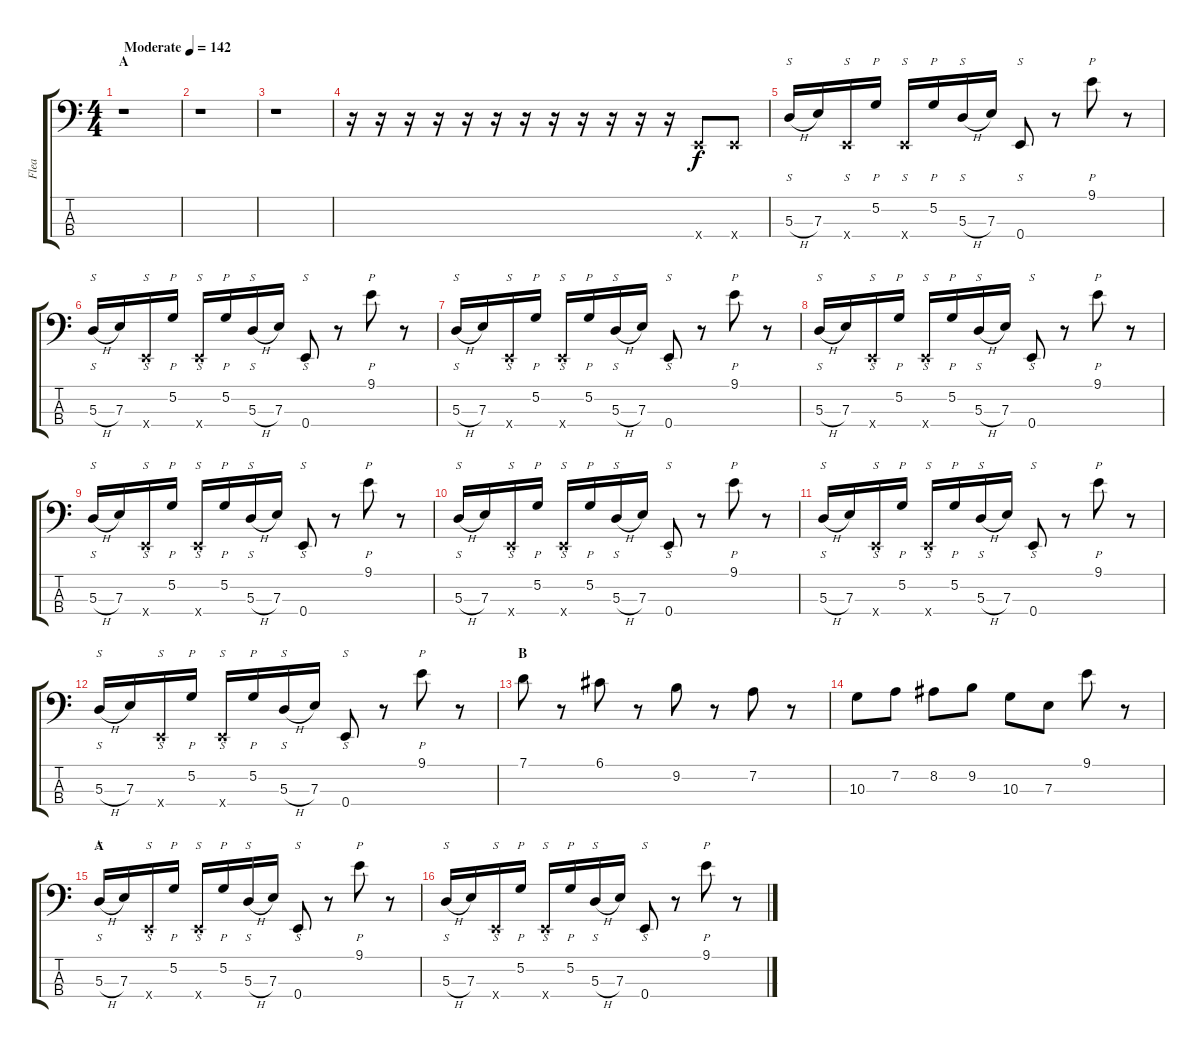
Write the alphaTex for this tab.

\track ("Flea" "Flea") {instrument slapbass1}
\staff {score tabs}
\tuning (G2 D2 A1 E1) {hide}
\ts (4 4)
\section ("" "A")
\tempo (142 "Moderate")
\clef f4
\ks c
r.1{dy f instrument slapbass1} |
r.1 |
r.1 |
r.16 r.16 r.16 r.16 r.16 r.16 r.16 r.16 r.16 r.16 r.16 r.16 0.4{x}.8 0.4{x}.8 |
5.3{h}.16{s} 7.3.16 0.4{x}.16{s} 5.2.16{p} 0.4{x}.16{s} 5.2.16{p} 5.3{h}.16{s} 7.3.16 0.4.8{s} r.8 9.1.8{p} r.8 |
5.3{h}.16{s} 7.3.16 0.4{x}.16{s} 5.2.16{p} 0.4{x}.16{s} 5.2.16{p} 5.3{h}.16{s} 7.3.16 0.4.8{s} r.8 9.1.8{p} r.8 |
5.3{h}.16{s} 7.3.16 0.4{x}.16{s} 5.2.16{p} 0.4{x}.16{s} 5.2.16{p} 5.3{h}.16{s} 7.3.16 0.4.8{s} r.8 9.1.8{p} r.8 |
5.3{h}.16{s} 7.3.16 0.4{x}.16{s} 5.2.16{p} 0.4{x}.16{s} 5.2.16{p} 5.3{h}.16{s} 7.3.16 0.4.8{s} r.8 9.1.8{p} r.8 |
5.3{h}.16{s} 7.3.16 0.4{x}.16{s} 5.2.16{p} 0.4{x}.16{s} 5.2.16{p} 5.3{h}.16{s} 7.3.16 0.4.8{s} r.8 9.1.8{p} r.8 |
5.3{h}.16{s} 7.3.16 0.4{x}.16{s} 5.2.16{p} 0.4{x}.16{s} 5.2.16{p} 5.3{h}.16{s} 7.3.16 0.4.8{s} r.8 9.1.8{p} r.8 |
5.3{h}.16{s} 7.3.16 0.4{x}.16{s} 5.2.16{p} 0.4{x}.16{s} 5.2.16{p} 5.3{h}.16{s} 7.3.16 0.4.8{s} r.8 9.1.8{p} r.8 |
5.3{h}.16{s} 7.3.16 0.4{x}.16{s} 5.2.16{p} 0.4{x}.16{s} 5.2.16{p} 5.3{h}.16{s} 7.3.16 0.4.8{s} r.8 9.1.8{p} r.8 |
\section ("" "B")
7.1.8 r.8 6.1.8 r.8 9.2.8 r.8 7.2.8 r.8 |
10.3.8 7.2.8 8.2.8 9.2.8 10.3.8 7.3.8 9.1.8 r.8 |
\section ("" "A")
5.3{h}.16{s} 7.3.16 0.4{x}.16{s} 5.2.16{p} 0.4{x}.16{s} 5.2.16{p} 5.3{h}.16{s} 7.3.16 0.4.8{s} r.8 9.1.8{p} r.8 |
5.3{h}.16{s} 7.3.16 0.4{x}.16{s} 5.2.16{p} 0.4{x}.16{s} 5.2.16{p} 5.3{h}.16{s} 7.3.16 0.4.8{s} r.8 9.1.8{p} r.8
